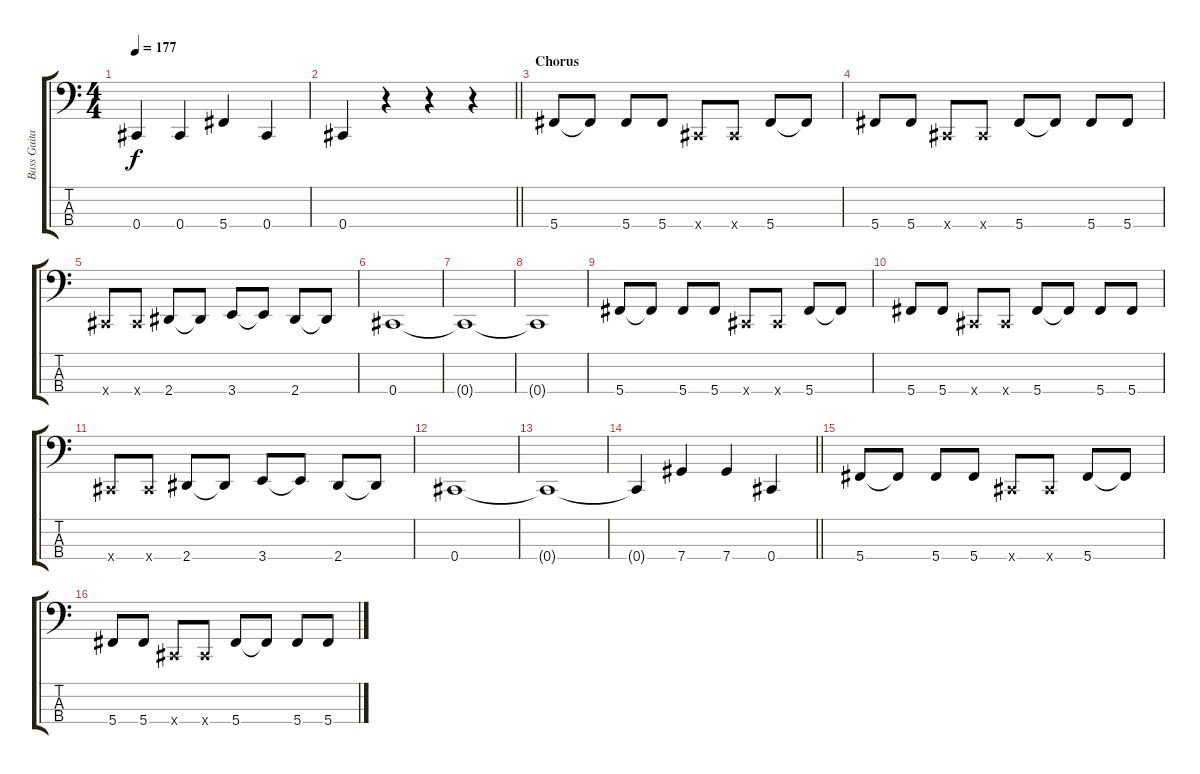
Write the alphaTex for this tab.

\track ("Bass Guitar" "Bass Guita") {instrument electricbassfinger}
\staff {score tabs}
\tuning (Gb2 Db2 Ab1 Db1) {hide}
\ts (4 4)
\tempo 177
\clef f4
\ks c
0.4.4{dy f} 0.4.4 5.4.4 0.4.4 |
\barLineRight lightlight
0.4.4 r.4 r.4 r.4 |
\section ("" "Chorus")
5.4.8 5.4{t}.8 5.4.8 5.4.8 0.4{x}.8 0.4{x}.8 5.4.8 5.4{t}.8 |
5.4.8 5.4.8 0.4{x}.8 0.4{x}.8 5.4.8 5.4{t}.8 5.4.8 5.4.8 |
0.4{x}.8 0.4{x}.8 2.4.8 2.4{t}.8 3.4.8 3.4{t}.8 2.4.8 2.4{t}.8 |
0.4.1 |
0.4{t}.1 |
0.4{t}.1 |
5.4.8 5.4{t}.8 5.4.8 5.4.8 0.4{x}.8 0.4{x}.8 5.4.8 5.4{t}.8 |
5.4.8 5.4.8 0.4{x}.8 0.4{x}.8 5.4.8 5.4{t}.8 5.4.8 5.4.8 |
0.4{x}.8 0.4{x}.8 2.4.8 2.4{t}.8 3.4.8 3.4{t}.8 2.4.8 2.4{t}.8 |
0.4.1 |
0.4{t}.1 |
\barLineRight lightlight
0.4{t}.4 7.4.4 7.4.4 0.4.4 |
5.4.8 5.4{t}.8 5.4.8 5.4.8 0.4{x}.8 0.4{x}.8 5.4.8 5.4{t}.8 |
5.4.8 5.4.8 0.4{x}.8 0.4{x}.8 5.4.8 5.4{t}.8 5.4.8 5.4.8
